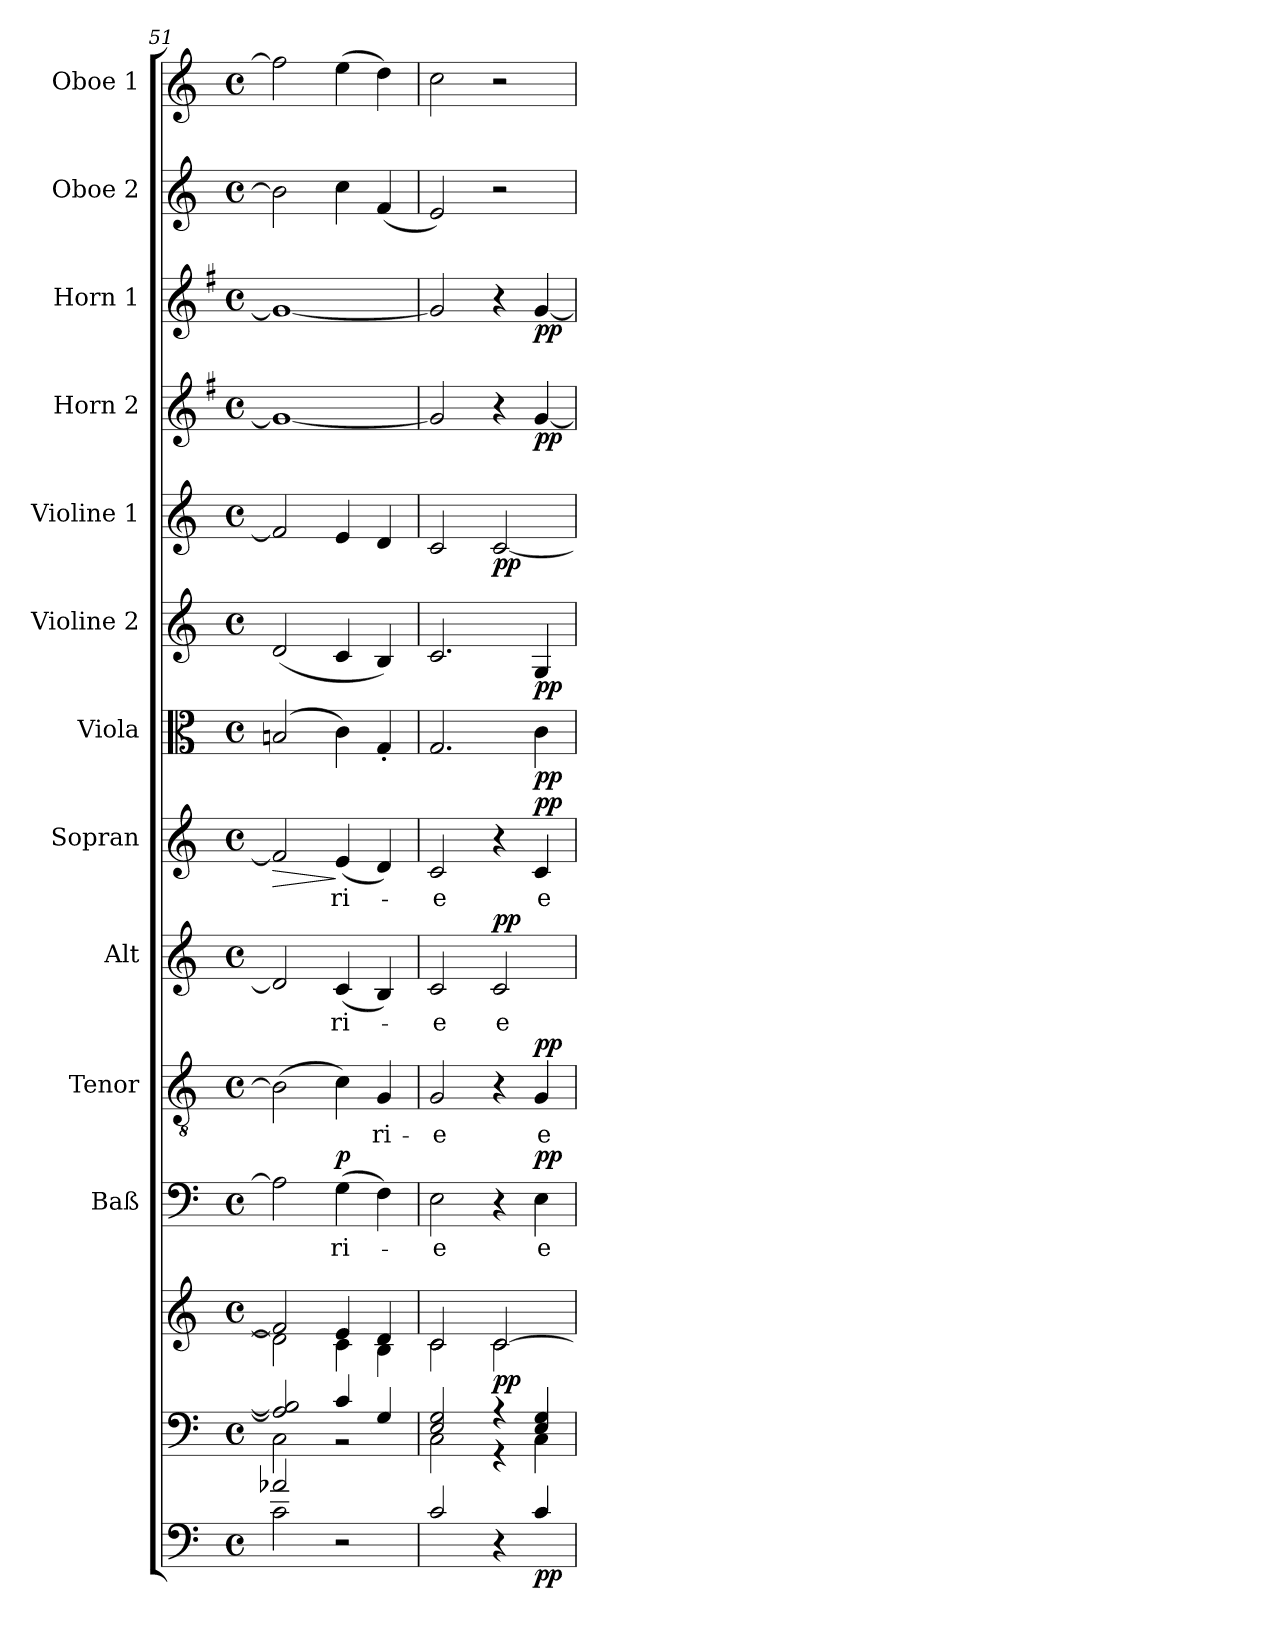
**kern	**dynam	**kern	**kern	**dynam	**kern	**text	**dynam	**kern	**text	**dynam	**kern	**text	**dynam	**kern	**text	**dynam	**kern	**dynam	**kern	**dynam	**kern	**dynam	**kern	**dynam	**kern	**dynam	**kern	**kern
*part13	*part13	*part12	*part12	*part12	*part11	*part11	*part11	*part10	*part10	*part10	*part9	*part9	*part9	*part8	*part8	*part8	*part7	*part7	*part6	*part6	*part5	*part5	*part4	*part4	*part3	*part3	*part2	*part1
*staff14	*staff14	*staff13	*staff12	*staff12/13	*staff11	*staff11	*staff11	*staff10	*staff10	*staff10	*staff9	*staff9	*staff9	*staff8	*staff8	*staff8	*staff7	*staff7	*staff6	*staff6	*staff5	*staff5	*staff4	*staff4	*staff3	*staff3	*staff2	*staff1
*	*	*	*	*	*I"Baß	*	*	*I"Tenor	*	*	*I"Alt	*	*	*I"Sopran	*	*	*I"Viola	*	*I"Violine 2	*	*I"Violine 1	*	*I"Horn 2	*	*I"Horn 1	*	*I"Oboe 2	*I"Oboe 1
*	*	*	*	*	*I'Baß	*	*	*I'Ten	*	*	*I'Alt	*	*	*I'Sop	*	*	*I'Vla.	*	*I'Vln. 2	*	*I'Vln. 1	*	*I'Hrn. 2	*	*I'Hrn. 1	*	*I'Ob. 2	*I'Ob. 1
*clefF4	*	*clefF4	*clefG2	*	*clefF4	*	*	*clefGv2	*	*	*clefG2	*	*	*clefG2	*	*	*clefC3	*	*clefG2	*	*clefG2	*	*clefG2	*	*clefG2	*	*clefG2	*clefG2
*ITrd7c12	*	*	*	*	*	*	*	*	*	*	*	*	*	*	*	*	*	*	*	*	*	*	*ITrd4c7	*	*ITrd4c7	*	*	*
*k[]	*	*k[]	*k[]	*	*k[]	*	*	*k[]	*	*	*k[]	*	*	*k[]	*	*	*k[]	*	*k[]	*	*k[]	*	*k[]	*	*k[]	*	*k[]	*k[]
*C:	*	*C:	*C:	*	*C:	*	*	*C:	*	*	*C:	*	*	*C:	*	*	*C:	*	*C:	*	*C:	*	*C:	*	*C:	*	*C:	*C:
*M4/4	*	*M4/4	*M4/4	*	*M4/4	*	*	*M4/4	*	*	*M4/4	*	*	*M4/4	*	*	*M4/4	*	*M4/4	*	*M4/4	*	*M4/4	*	*M4/4	*	*M4/4	*M4/4
*met(c)	*	*met(c)	*met(c)	*	*met(c)	*	*	*met(c)	*	*	*met(c)	*	*	*met(c)	*	*	*met(c)	*	*met(c)	*	*met(c)	*	*met(c)	*	*met(c)	*	*met(c)	*met(c)
=51	=51	=51	=51	=51	=51	=51	=51	=51	=51	=51	=51	=51	=51	=51	=51	=51	=51	=51	=51	=51	=51	=51	=51	=51	=51	=51	=51	=51
*^	*	*^	*^	*	*	*	*	*	*	*	*	*	*	*	*	*	*	*	*	*	*	*	*	*	*	*	*	*
!	!	!	!	!	!	!	!	!	!	!	!	!	!	!	!	!	!	!	!LO:HP:b	!	!	!	!	!	!	!	!	!	!	!	!
2A-X/	2C\	.	2A-/] 2B/]	2C\	2f/]	2d\]	.	2A-\]	.	.	(>2B\]	.	.	2d/]	.	.	2f/]	.	>	(2Bn/	.	(<2d/	.	2f/]	.	1c_	.	1c_	.	2b\]	2ff\]
!	!	!	!	!	!	!	!	!	!LO:LY:b	!LO:DY:a	!	!	!	!	!LO:LY:b	!	!	!LO:LY:b	!	!	!	!	!	!	!	!	!	!	!	!	!
2r	2ryy	.	4c/	2rBB	4e/	4c\	.	(>4G\	-ri-	p	4c\)	.	.	(<4c/	-ri-	.	(<4e/	-ri-	]	4c\)	.	4c/	.	4e/	.	.	.	.	.	4cc\	(>4ee\
!	!	!	!	!	!	!	!	!	!	!	!	!LO:LY:b	!	!	!	!	!	!	!	!	!	!	!	!	!	!	!	!	!	!	!
.	.	.	4G/	.	4d/	4B\	.	4F\)	.	.	4G/	-ri-	.	4B/)	.	.	4d/)	.	.	4G'</	.	4B/)	.	4d/	.	.	.	.	.	(<4f/	4dd\)
*v	*v	*	*	*	*	*	*	*	*	*	*	*	*	*	*	*	*	*	*	*	*	*	*	*	*	*	*	*	*	*	*
=52	=52	=52	=52	=52	=52	=52	=52	=52	=52	=52	=52	=52	=52	=52	=52	=52	=52	=52	=52	=52	=52	=52	=52	=52	=52	=52	=52	=52	=52	=52
!	!	!	!	!	!	!	!	!LO:LY:b	!	!	!LO:LY:b	!	!	!LO:LY:b	!	!	!LO:LY:b	!	!	!	!	!	!	!	!	!	!	!	!	!
2C/	.	2E/ 2G/	2C\	2c/	2c\	.	2E\	-e	.	2G/	-e	.	2c/	-e	.	2c/	-e	.	2.G/	.	2.c/	.	2c/	.	2c/]	.	2c/]	.	2e/)	2cc\
!	!	!	!	!	!	!LO:DY:b	!	!	!	!	!	!	!	!LO:LY:b	!LO:DY:a	!	!	!	!	!	!	!	!	!LO:DY:b	!	!	!	!	!	!
4r	.	4r	4r	[>2c/	2c\	pp	4r	.	.	4r	.	.	2c/	e-	pp	4r	.	.	.	.	.	.	[2c/	pp	4r	.	4r	.	2r	2r
!	!LO:DY:b	!	!	!	!	!	!	!LO:LY:b	!LO:DY:a	!	!LO:LY:b	!LO:DY:a	!	!	!	!	!LO:LY:b	!LO:DY:a	!	!LO:DY:b	!	!LO:DY:b	!	!	!	!LO:DY:b	!	!LO:DY:b	!	!
4C/	pp	4E/ 4G/	4C\	.	.	.	4E\	e-	pp	4G/	e-	pp	.	.	.	4c/	e-	pp	4c\	pp	4G/	pp	.	.	[4c/	pp	[4c/	pp	.	.
*	*	*v	*v	*	*	*	*	*	*	*	*	*	*	*	*	*	*	*	*	*	*	*	*	*	*	*	*	*	*	*
*	*	*	*v	*v	*	*	*	*	*	*	*	*	*	*	*	*	*	*	*	*	*	*	*	*	*	*	*	*	*
=	=	=	=	=	=	=	=	=	=	=	=	=	=	=	=	=	=	=	=	=	=	=	=	=	=	=	=	=
*-	*-	*-	*-	*-	*-	*-	*-	*-	*-	*-	*-	*-	*-	*-	*-	*-	*-	*-	*-	*-	*-	*-	*-	*-	*-	*-	*-	*-
